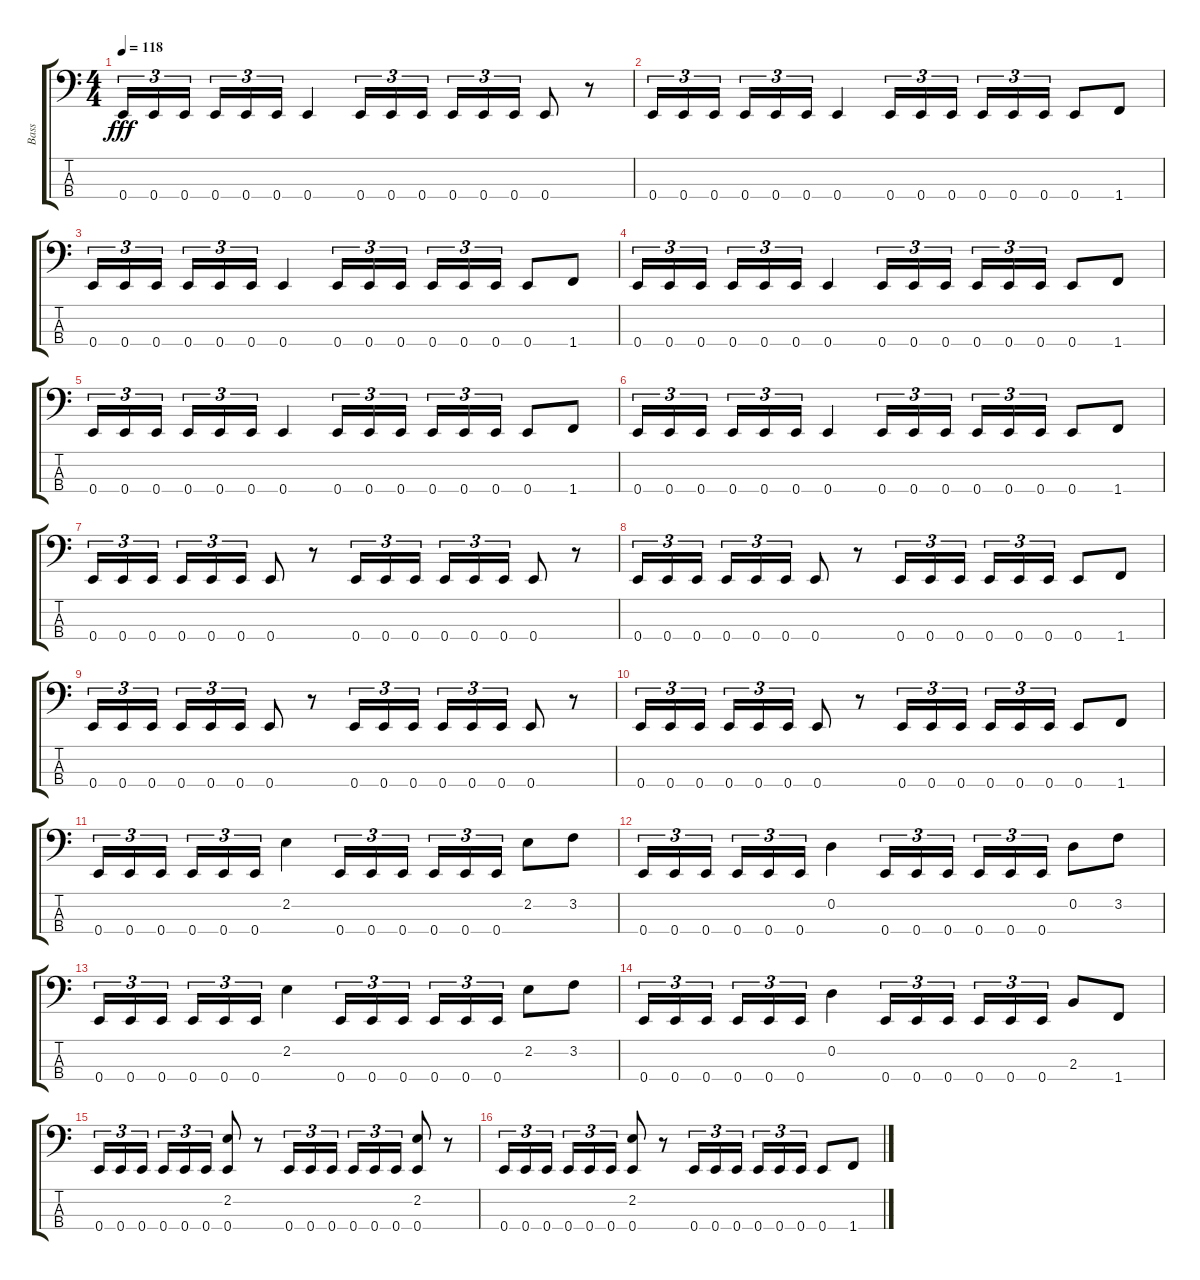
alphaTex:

\track ("Bass" "Bass") {instrument electricbasspick}
\staff {score tabs}
\tuning (G2 D2 A1 E1) {hide}
\ts (4 4)
\tempo 118
\clef f4
\ks c
0.4.16{tu (3 2) dy fff} 0.4.16{tu (3 2)} 0.4.16{tu (3 2)} 0.4.16{tu (3 2)} 0.4.16{tu (3 2)} 0.4.16{tu (3 2)} 0.4.4 0.4.16{tu (3 2)} 0.4.16{tu (3 2)} 0.4.16{tu (3 2)} 0.4.16{tu (3 2)} 0.4.16{tu (3 2)} 0.4.16{tu (3 2)} 0.4.8 r.8 |
0.4.16{tu (3 2)} 0.4.16{tu (3 2)} 0.4.16{tu (3 2)} 0.4.16{tu (3 2)} 0.4.16{tu (3 2)} 0.4.16{tu (3 2)} 0.4.4 0.4.16{tu (3 2)} 0.4.16{tu (3 2)} 0.4.16{tu (3 2)} 0.4.16{tu (3 2)} 0.4.16{tu (3 2)} 0.4.16{tu (3 2)} 0.4.8 1.4.8 |
0.4.16{tu (3 2)} 0.4.16{tu (3 2)} 0.4.16{tu (3 2)} 0.4.16{tu (3 2)} 0.4.16{tu (3 2)} 0.4.16{tu (3 2)} 0.4.4 0.4.16{tu (3 2)} 0.4.16{tu (3 2)} 0.4.16{tu (3 2)} 0.4.16{tu (3 2)} 0.4.16{tu (3 2)} 0.4.16{tu (3 2)} 0.4.8 1.4.8 |
0.4.16{tu (3 2)} 0.4.16{tu (3 2)} 0.4.16{tu (3 2)} 0.4.16{tu (3 2)} 0.4.16{tu (3 2)} 0.4.16{tu (3 2)} 0.4.4 0.4.16{tu (3 2)} 0.4.16{tu (3 2)} 0.4.16{tu (3 2)} 0.4.16{tu (3 2)} 0.4.16{tu (3 2)} 0.4.16{tu (3 2)} 0.4.8 1.4.8 |
0.4.16{tu (3 2)} 0.4.16{tu (3 2)} 0.4.16{tu (3 2)} 0.4.16{tu (3 2)} 0.4.16{tu (3 2)} 0.4.16{tu (3 2)} 0.4.4 0.4.16{tu (3 2)} 0.4.16{tu (3 2)} 0.4.16{tu (3 2)} 0.4.16{tu (3 2)} 0.4.16{tu (3 2)} 0.4.16{tu (3 2)} 0.4.8 1.4.8 |
0.4.16{tu (3 2)} 0.4.16{tu (3 2)} 0.4.16{tu (3 2)} 0.4.16{tu (3 2)} 0.4.16{tu (3 2)} 0.4.16{tu (3 2)} 0.4.4 0.4.16{tu (3 2)} 0.4.16{tu (3 2)} 0.4.16{tu (3 2)} 0.4.16{tu (3 2)} 0.4.16{tu (3 2)} 0.4.16{tu (3 2)} 0.4.8 1.4.8 |
0.4.16{tu (3 2)} 0.4.16{tu (3 2)} 0.4.16{tu (3 2)} 0.4.16{tu (3 2)} 0.4.16{tu (3 2)} 0.4.16{tu (3 2)} 0.4.8 r.8 0.4.16{tu (3 2)} 0.4.16{tu (3 2)} 0.4.16{tu (3 2)} 0.4.16{tu (3 2)} 0.4.16{tu (3 2)} 0.4.16{tu (3 2)} 0.4.8 r.8 |
0.4.16{tu (3 2)} 0.4.16{tu (3 2)} 0.4.16{tu (3 2)} 0.4.16{tu (3 2)} 0.4.16{tu (3 2)} 0.4.16{tu (3 2)} 0.4.8 r.8 0.4.16{tu (3 2)} 0.4.16{tu (3 2)} 0.4.16{tu (3 2)} 0.4.16{tu (3 2)} 0.4.16{tu (3 2)} 0.4.16{tu (3 2)} 0.4.8 1.4.8 |
0.4.16{tu (3 2)} 0.4.16{tu (3 2)} 0.4.16{tu (3 2)} 0.4.16{tu (3 2)} 0.4.16{tu (3 2)} 0.4.16{tu (3 2)} 0.4.8 r.8 0.4.16{tu (3 2)} 0.4.16{tu (3 2)} 0.4.16{tu (3 2)} 0.4.16{tu (3 2)} 0.4.16{tu (3 2)} 0.4.16{tu (3 2)} 0.4.8 r.8 |
0.4.16{tu (3 2)} 0.4.16{tu (3 2)} 0.4.16{tu (3 2)} 0.4.16{tu (3 2)} 0.4.16{tu (3 2)} 0.4.16{tu (3 2)} 0.4.8 r.8 0.4.16{tu (3 2)} 0.4.16{tu (3 2)} 0.4.16{tu (3 2)} 0.4.16{tu (3 2)} 0.4.16{tu (3 2)} 0.4.16{tu (3 2)} 0.4.8 1.4.8 |
0.4.16{tu (3 2)} 0.4.16{tu (3 2)} 0.4.16{tu (3 2)} 0.4.16{tu (3 2)} 0.4.16{tu (3 2)} 0.4.16{tu (3 2)} 2.2.4 0.4.16{tu (3 2)} 0.4.16{tu (3 2)} 0.4.16{tu (3 2)} 0.4.16{tu (3 2)} 0.4.16{tu (3 2)} 0.4.16{tu (3 2)} 2.2.8 3.2.8 |
0.4.16{tu (3 2)} 0.4.16{tu (3 2)} 0.4.16{tu (3 2)} 0.4.16{tu (3 2)} 0.4.16{tu (3 2)} 0.4.16{tu (3 2)} 0.2.4 0.4.16{tu (3 2)} 0.4.16{tu (3 2)} 0.4.16{tu (3 2)} 0.4.16{tu (3 2)} 0.4.16{tu (3 2)} 0.4.16{tu (3 2)} 0.2.8 3.2.8 |
0.4.16{tu (3 2)} 0.4.16{tu (3 2)} 0.4.16{tu (3 2)} 0.4.16{tu (3 2)} 0.4.16{tu (3 2)} 0.4.16{tu (3 2)} 2.2.4 0.4.16{tu (3 2)} 0.4.16{tu (3 2)} 0.4.16{tu (3 2)} 0.4.16{tu (3 2)} 0.4.16{tu (3 2)} 0.4.16{tu (3 2)} 2.2.8 3.2.8 |
0.4.16{tu (3 2)} 0.4.16{tu (3 2)} 0.4.16{tu (3 2)} 0.4.16{tu (3 2)} 0.4.16{tu (3 2)} 0.4.16{tu (3 2)} 0.2.4 0.4.16{tu (3 2)} 0.4.16{tu (3 2)} 0.4.16{tu (3 2)} 0.4.16{tu (3 2)} 0.4.16{tu (3 2)} 0.4.16{tu (3 2)} 2.3.8 1.4.8 |
0.4.16{tu (3 2)} 0.4.16{tu (3 2)} 0.4.16{tu (3 2)} 0.4.16{tu (3 2)} 0.4.16{tu (3 2)} 0.4.16{tu (3 2)} (2.2 0.4).8 r.8 0.4.16{tu (3 2)} 0.4.16{tu (3 2)} 0.4.16{tu (3 2)} 0.4.16{tu (3 2)} 0.4.16{tu (3 2)} 0.4.16{tu (3 2)} (2.2 0.4).8 r.8 |
0.4.16{tu (3 2)} 0.4.16{tu (3 2)} 0.4.16{tu (3 2)} 0.4.16{tu (3 2)} 0.4.16{tu (3 2)} 0.4.16{tu (3 2)} (2.2 0.4).8 r.8 0.4.16{tu (3 2)} 0.4.16{tu (3 2)} 0.4.16{tu (3 2)} 0.4.16{tu (3 2)} 0.4.16{tu (3 2)} 0.4.16{tu (3 2)} 0.4.8 1.4.8
